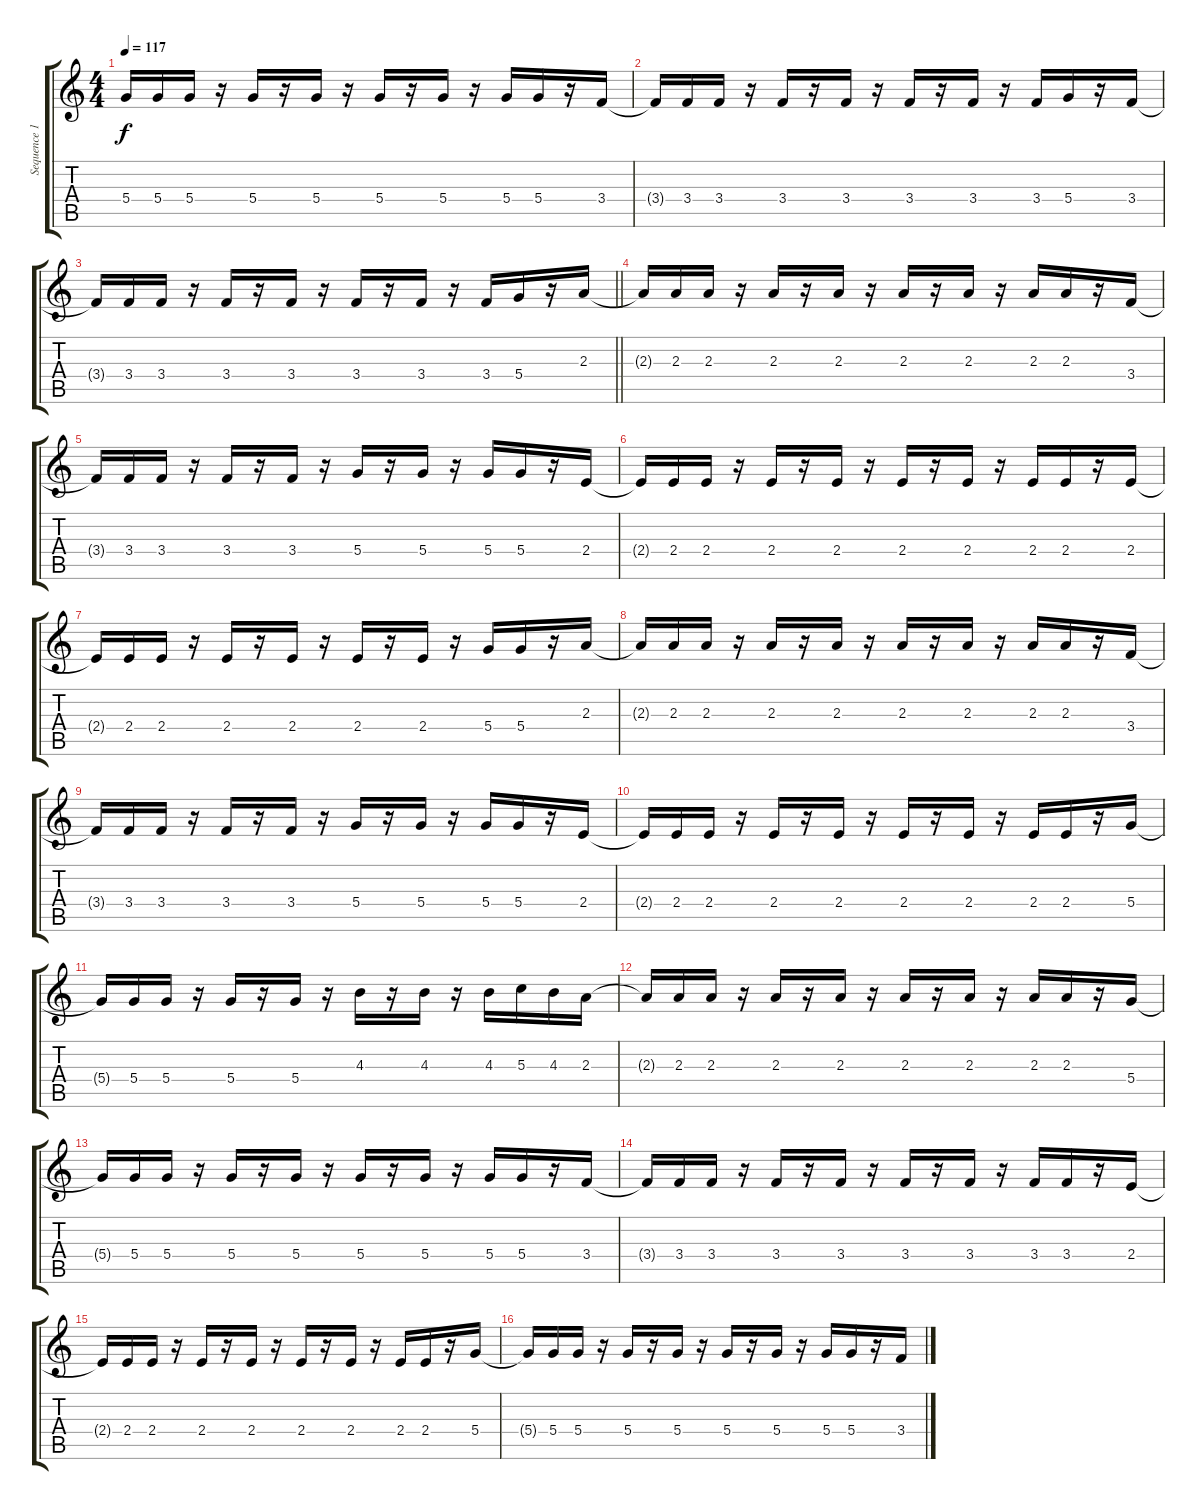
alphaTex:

\track ("Sequence 1" "Sequence 1") {instrument electricguitarjazz}
\staff {score tabs}
\tuning (E4 B3 G3 D3 A2 E2) {hide}
\ts (4 4)
\tempo 117
\clef g2
\ks c
5.4{t}.16{dy f} 5.4.16 5.4.16 r.16 5.4.16 r.16 5.4.16 r.16 5.4.16 r.16 5.4.16 r.16 5.4.16 5.4.16 r.16 3.4.16 |
3.4{t}.16 3.4.16 3.4.16 r.16 3.4.16 r.16 3.4.16 r.16 3.4.16 r.16 3.4.16 r.16 3.4.16 5.4.16 r.16 3.4.16 |
\barLineRight lightlight
3.4{t}.16 3.4.16 3.4.16 r.16 3.4.16 r.16 3.4.16 r.16 3.4.16 r.16 3.4.16 r.16 3.4.16 5.4.16 r.16 2.3.16 |
2.3{t}.16 2.3.16 2.3.16 r.16 2.3.16 r.16 2.3.16 r.16 2.3.16 r.16 2.3.16 r.16 2.3.16 2.3.16 r.16 3.4.16 |
3.4{t}.16 3.4.16 3.4.16 r.16 3.4.16 r.16 3.4.16 r.16 5.4.16 r.16 5.4.16 r.16 5.4.16 5.4.16 r.16 2.4.16 |
2.4{t}.16 2.4.16 2.4.16 r.16 2.4.16 r.16 2.4.16 r.16 2.4.16 r.16 2.4.16 r.16 2.4.16 2.4.16 r.16 2.4.16 |
2.4{t}.16 2.4.16 2.4.16 r.16 2.4.16 r.16 2.4.16 r.16 2.4.16 r.16 2.4.16 r.16 5.4.16 5.4.16 r.16 2.3.16 |
2.3{t}.16 2.3.16 2.3.16 r.16 2.3.16 r.16 2.3.16 r.16 2.3.16 r.16 2.3.16 r.16 2.3.16 2.3.16 r.16 3.4.16 |
3.4{t}.16 3.4.16 3.4.16 r.16 3.4.16 r.16 3.4.16 r.16 5.4.16 r.16 5.4.16 r.16 5.4.16 5.4.16 r.16 2.4.16 |
2.4{t}.16 2.4.16 2.4.16 r.16 2.4.16 r.16 2.4.16 r.16 2.4.16 r.16 2.4.16 r.16 2.4.16 2.4.16 r.16 5.4.16 |
5.4{t}.16 5.4.16 5.4.16 r.16 5.4.16 r.16 5.4.16 r.16 4.3.16 r.16 4.3.16 r.16 4.3.16 5.3.16 4.3.16 2.3.16 |
2.3{t}.16 2.3.16 2.3.16 r.16 2.3.16 r.16 2.3.16 r.16 2.3.16 r.16 2.3.16 r.16 2.3.16 2.3.16 r.16 5.4.16 |
5.4{t}.16 5.4.16 5.4.16 r.16 5.4.16 r.16 5.4.16 r.16 5.4.16 r.16 5.4.16 r.16 5.4.16 5.4.16 r.16 3.4.16 |
3.4{t}.16 3.4.16 3.4.16 r.16 3.4.16 r.16 3.4.16 r.16 3.4.16 r.16 3.4.16 r.16 3.4.16 3.4.16 r.16 2.4.16 |
2.4{t}.16 2.4.16 2.4.16 r.16 2.4.16 r.16 2.4.16 r.16 2.4.16 r.16 2.4.16 r.16 2.4.16 2.4.16 r.16 5.4.16 |
5.4{t}.16 5.4.16 5.4.16 r.16 5.4.16 r.16 5.4.16 r.16 5.4.16 r.16 5.4.16 r.16 5.4.16 5.4.16 r.16 3.4.16
